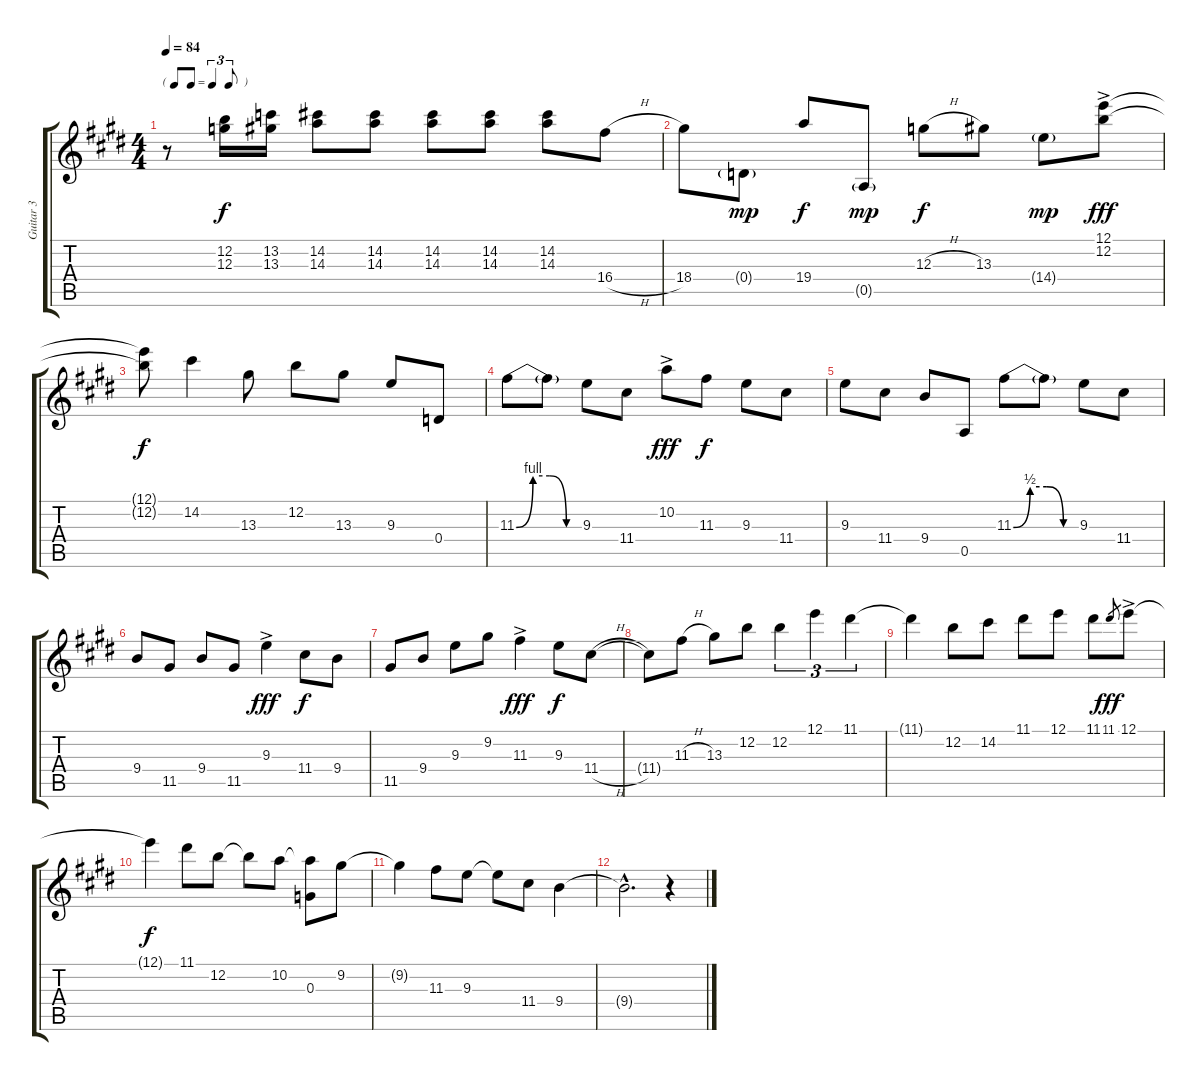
\track ("Guitar 3" "Guitar 3") {instrument overdrivenguitar}
\staff {score tabs}
\tuning (E4 B3 G3 D3 A2 E2) {hide}
\ts (4 4)
\tf triplet8th
\tempo 84
\clef g2
\ks e
r.8{dy f} (12.2 12.3).16 (13.2 13.3).16 (14.2 14.3).8 (14.2 14.3).8 (14.2 14.3).8 (14.2 14.3).8 (14.2 14.3).8 16.4{h}.8 |
18.4.8 0.4{g}.8{dy mp} 19.4.8{dy f} 0.5{g}.8{dy mp} 12.3{h}.8{dy f} 13.3.8 14.4{g}.8{dy mp} (12.1{ac} 12.2{ac}).8{dy fff} |
(12.1{t} 12.2{t}).8{dy f} 14.2.4 13.3.8 12.2.8 13.3.8 9.3.8 0.4.8 |
11.3{be (custom 0 0 15 4 30 4 45 0 60 0)}.8 11.3{t}.8 9.3.8 11.4.8 10.2{ac}.8{dy fff} 11.3.8{dy f} 9.3.8 11.4.8 |
9.3.8 11.4.8 9.4.8 0.5.8 11.3{be (custom 0 0 15 2 30 2 45 0 60 0)}.8 11.3{t}.8 9.3.8 11.4.8 |
9.4.8 11.5.8 9.4.8 11.5.8 9.3{ac}.4{dy fff} 11.4.8{dy f} 9.4.8 |
11.5.8 9.4.8 9.3.8 9.2.8 11.3{ac}.4{dy fff} 9.3.8{dy f} 11.4{h}.8 |
11.4{t}.8 11.3{h}.8 13.3.8 12.2.8 12.2.4{tu (3 2)} 12.1.4{tu (3 2)} 11.1.4{tu (3 2)} |
11.1{t}.4 12.2.8 14.2.8 11.1.8 12.1.8 11.1.8 11.1.8{gr dy fff} 12.1{ac}.8 |
12.1{t}.4{dy f} 11.1.8 12.2.8 12.2{t}.8 10.2.8 (10.2{t} 0.3).8 9.2.8 |
9.2{t}.4 11.3.8 9.3.8 9.3{t}.8 11.4.8 9.4.4 |
9.4{hac t}.2{d} r.4
